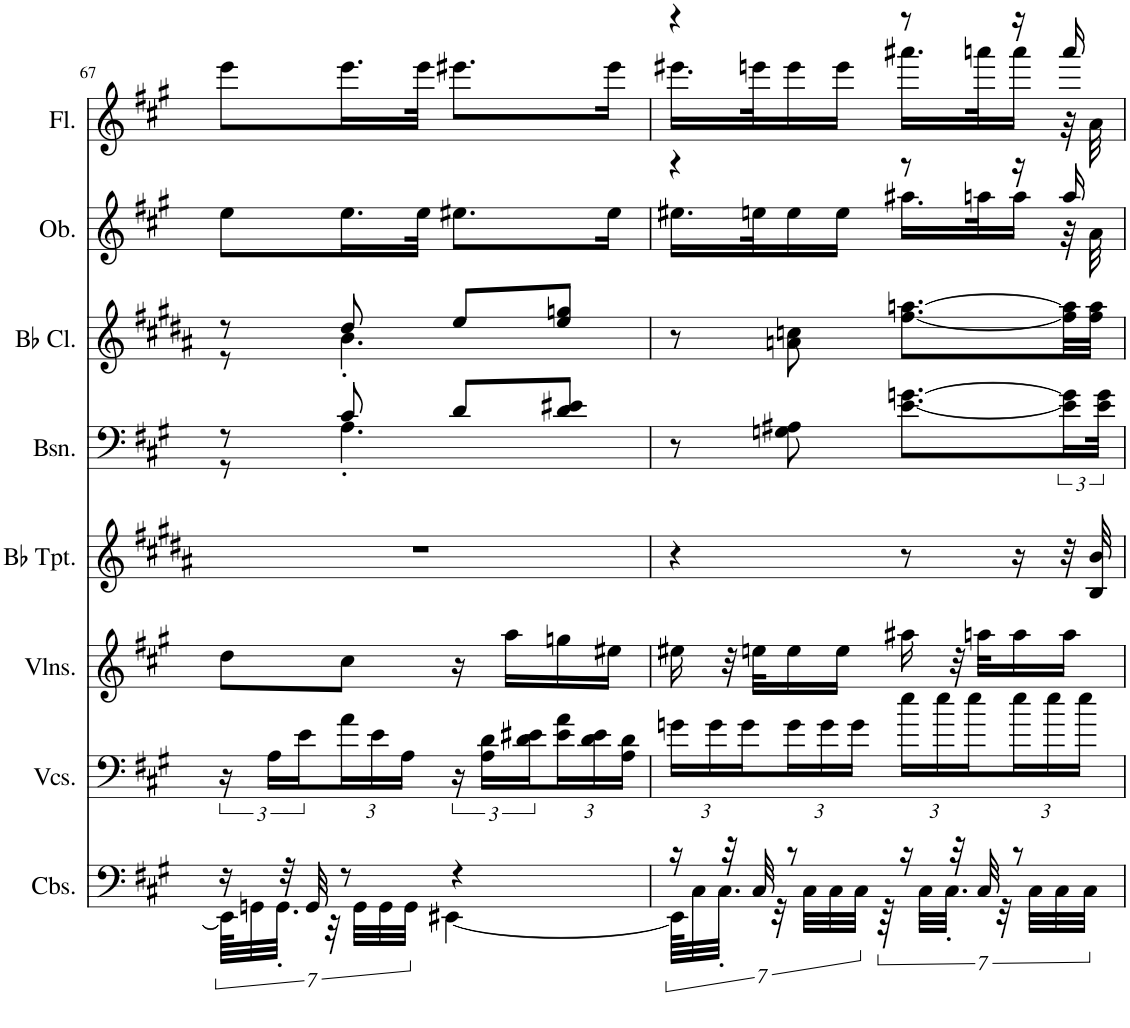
**kern	**kern	**kern	**kern	**kern	**kern	**kern	**kern
*part8	*part7	*part6	*part5	*part4	*part3	*part2	*part1
*staff8	*staff7	*staff6	*staff5	*staff4	*staff3	*staff2	*staff1
*I"Contrabasses, Contrabasse	*I"Violoncellos, Viola	*I"Violins, Violine I	*I"Bb Trumpet, 2 Trombe in D	*I"Bassoon, 2 Fagotti	*I"Bb Clarinet, 2 Clarinetti in A	*I"Oboe, 2 Oboi	*I"Flute, 2 Flauti
*I'Cbs.	*I'Vcs.	*I'Vlns.	*I'Bb Tpt.	*I'Bsn.	*I'Bb Cl.	*I'Ob.	*I'Fl.
!!LO:PB:g=z
*clefF4	*clefF4	*clefG2	*clefG2	*clefF4	*clefG2	*clefG2	*clefG2
*Trd7c12	*	*	*Trd1c2	*	*Trd1c2	*	*
*k[f#c#g#]	*k[f#c#g#]	*k[f#c#g#]	*k[f#c#g#d#a#]	*k[f#c#g#]	*k[f#c#g#d#a#]	*k[f#c#g#]	*k[f#c#g#]
*M2/4	*M2/4	*M2/4	*M2/4	*M2/4	*M2/4	*M2/4	*M2/4
=67	=67	=67	=67	=67	=67	=67	=67
*^	*	*	*	*^	*^	*	*
16r	56EE\KLLL]	24r	8dd\L	2r	8r	8r	8r	8r	8ee\L	8eee\L
.	28GGn\	.	.	.	.	.	.	.	.	.
.	.	24A\LL	.	.	.	.	.	.	.	.
.	28.GG'\JJJ	.	.	.	.	.	.	.	.	.
32r	.	.	.	.	.	.	.	.	.	.
.	.	24e\	.	.	.	.	.	.	.	.
32GG/	.	.	.	.	.	.	.	.	.	.
.	28r	.	.	.	.	.	.	.	.	.
*	*	*Xbrackettup	*	*	*	*	*	*	*	*
8r	.	24a\	8cc#\J	.	8c#/	4.A'\	8dd#/	4.b'\	16.ee\L	16.eee\L
.	28GG\LLL	.	.	.	.	.	.	.	.	.
.	.	24e\	.	.	.	.	.	.	.	.
.	28GG\	.	.	.	.	.	.	.	.	.
.	.	24A\JJ	.	.	.	.	.	.	.	.
.	28GG\JJJ	.	.	.	.	.	.	.	.	.
.	.	.	.	.	.	.	.	.	32ee\JJk	32eee\JJk
*	*	*brackettup	*	*	*	*	*	*	*	*
4r	[4EE#X\	24r	16r	.	8d/L	.	8ee/L	.	8.ee#X\L	8.eee#X\L
.	.	24A\ 24d\LL	.	.	.	.	.	.	.	.
.	.	.	16aa\LL	.	.	.	.	.	.	.
.	.	24d\ 24e#X\	.	.	.	.	.	.	.	.
*	*	*Xbrackettup	*	*	*	*	*	*	*	*
.	.	24e#\ 24a\	16ggn\	.	8d/ 8e#X/J	.	8ee/ 8ggn/J	.	.	.
.	.	24d\ 24e#\	.	.	.	.	.	.	.	.
.	.	.	16ee#X\JJ	.	.	.	.	.	16ee#\Jk	16eee#\Jk
.	.	24A\ 24d\JJ	.	.	.	.	.	.	.	.
*	*	*	*	*	*v	*v	*	*	*	*
*	*	*	*	*	*	*v	*v	*	*
=68	=68	=68	=68	=68	=68	=68	=68	=68
*	*	*	*	*	*	*	*^	*^
16r	56EE#\KLLL]	24gn\LL	16ee#X\	4r	8r	8r	4r	16.ee#X\LL	4r	16.eee#X\LL
.	28C#\	.	.	.	.	.	.	.	.	.
.	.	24g\	.	.	.	.	.	.	.	.
.	28.C#'\JJJ	.	.	.	.	.	.	.	.	.
32r	.	.	32r	.	.	.	.	.	.	.
.	.	24g\	.	.	.	.	.	.	.	.
32C#/	.	.	32een\KLL	.	.	.	.	32een\K	.	32eeen\K
.	28r	.	.	.	.	.	.	.	.	.
8r	.	24g\	16ee\	.	8Gn\ 8A#X\	8an\ 8ccn\	.	16ee\	.	16eee\
.	28C#\LLL	.	.	.	.	.	.	.	.	.
.	.	24g\	.	.	.	.	.	.	.	.
.	28C#\	.	.	.	.	.	.	.	.	.
.	.	.	16ee\JJ	.	.	.	.	16ee\JJ	.	16eee\JJ
.	.	24g\JJ	.	.	.	.	.	.	.	.
.	28C#\JJJ	.	.	.	.	.	.	.	.	.
16r	56r	24ee\LL	16aa#X\	8r	[8.e\ [8.gn\L	[8.ff#\ [8.aan\L	8r	16.aa#X\LL	8r	16.aaa#X\LL
.	28C#\LLL	.	.	.	.	.	.	.	.	.
.	.	24ee\	.	.	.	.	.	.	.	.
.	28.C#'\JJJ	.	.	.	.	.	.	.	.	.
32r	.	.	32r	.	.	.	.	.	.	.
.	.	24ee\	.	.	.	.	.	.	.	.
32C#/	.	.	32aan\KLL	.	.	.	.	32aan\K	.	32aaan\K
.	28r	.	.	.	.	.	.	.	.	.
8r	.	24ee\	16aa\	16r	.	.	16r	16aa\JJ	16r	16aaa\JJ
.	28C#\LLL	.	.	.	.	.	.	.	.	.
.	.	24ee\	.	.	.	.	.	.	.	.
.	28C#\	.	.	.	.	.	.	.	.	.
.	.	.	16aa\JJ	32r	24e\] 24g\]L	32ff#\] 32aa\]LL	16aa/	32r	16aaa/	32r
.	.	24ee\JJ	.	.	.	.	.	.	.	.
.	28C#\JJJ	.	.	.	.	.	.	.	.	.
.	.	.	.	32B/ 32b/	.	32ff#\ 32aa\JJJ	.	32a\	.	32a\
.	.	.	.	.	48e\ 48g\JJk	.	.	.	.	.
*	*	*	*	*	*	*	*v	*v	*	*
*v	*v	*	*	*	*	*	*	*v	*v
=	=	=	=	=	=	=	=
*-	*-	*-	*-	*-	*-	*-	*-
